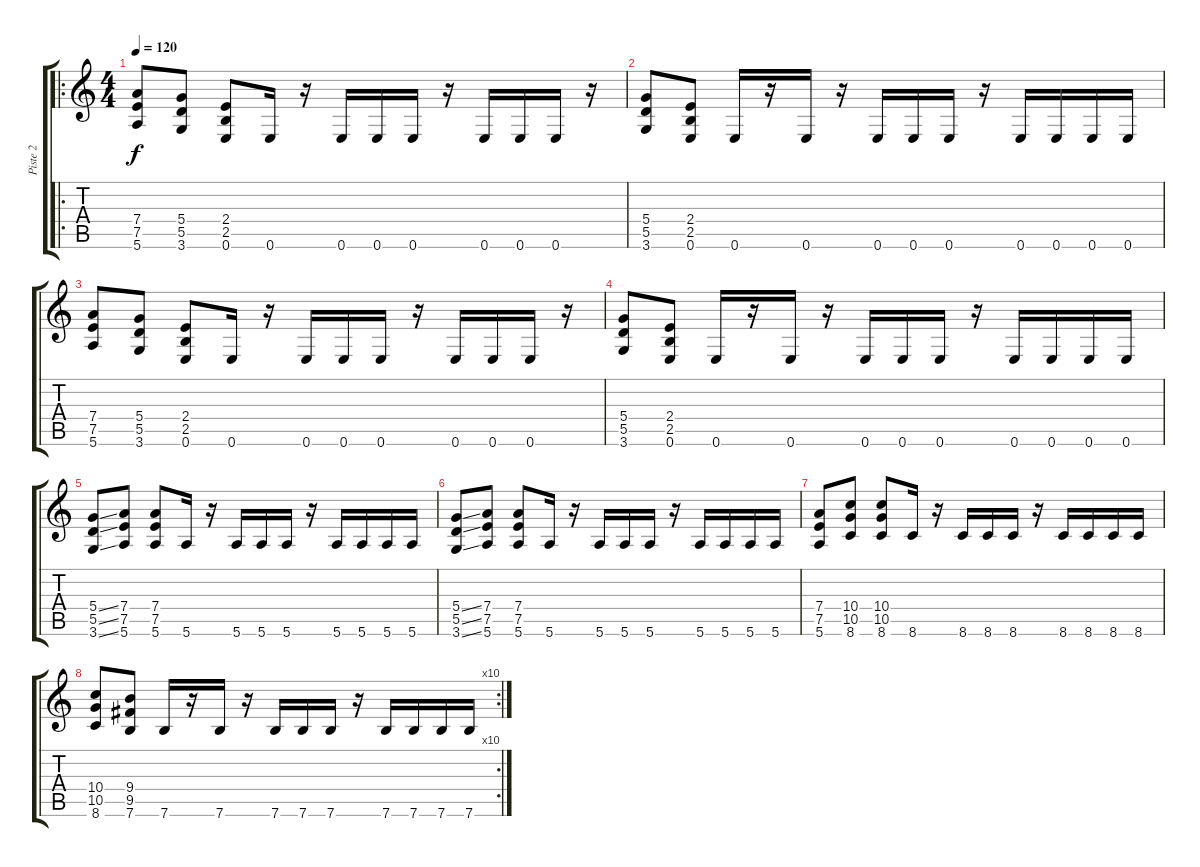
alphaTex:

\track ("Piste 2" "Piste 2") {instrument overdrivenguitar}
\staff {score tabs}
\tuning (E4 B3 G3 D3 A2 E2) {hide}
\ro
\ts (4 4)
\tempo 120
\clef g2
\ks c
(7.4 7.5 5.6).8{dy f instrument overdrivenguitar} (5.4 5.5 3.6).8 (2.4 2.5 0.6).8 0.6.16 r.16 0.6.16 0.6.16 0.6.16 r.16 0.6.16 0.6.16 0.6.16 r.16 |
(5.4 5.5 3.6).8 (2.4 2.5 0.6).8 0.6.16 r.16 0.6.16 r.16 0.6.16 0.6.16 0.6.16 r.16 0.6.16 0.6.16 0.6.16 0.6.16 |
(7.4 7.5 5.6).8 (5.4 5.5 3.6).8 (2.4 2.5 0.6).8 0.6.16 r.16 0.6.16 0.6.16 0.6.16 r.16 0.6.16 0.6.16 0.6.16 r.16 |
(5.4 5.5 3.6).8 (2.4 2.5 0.6).8 0.6.16 r.16 0.6.16 r.16 0.6.16 0.6.16 0.6.16 r.16 0.6.16 0.6.16 0.6.16 0.6.16 |
(5.4{ss} 5.5{ss} 3.6{ss}).8 (7.4 7.5 5.6).8 (7.4 7.5 5.6).8 5.6.16 r.16 5.6.16 5.6.16 5.6.16 r.16 5.6.16 5.6.16 5.6.16 5.6.16 |
(5.4{ss} 5.5{ss} 3.6{ss}).8 (7.4 7.5 5.6).8 (7.4 7.5 5.6).8 5.6.16 r.16 5.6.16 5.6.16 5.6.16 r.16 5.6.16 5.6.16 5.6.16 5.6.16 |
(7.4 7.5 5.6).8 (10.4 10.5 8.6).8 (10.4 10.5 8.6).8 8.6.16 r.16 8.6.16 8.6.16 8.6.16 r.16 8.6.16 8.6.16 8.6.16 8.6.16 |
\rc 10
(10.4 10.5 8.6).8 (9.4 9.5 7.6).8 7.6.16 r.16 7.6.16 r.16 7.6.16 7.6.16 7.6.16 r.16 7.6.16 7.6.16 7.6.16 7.6.16
